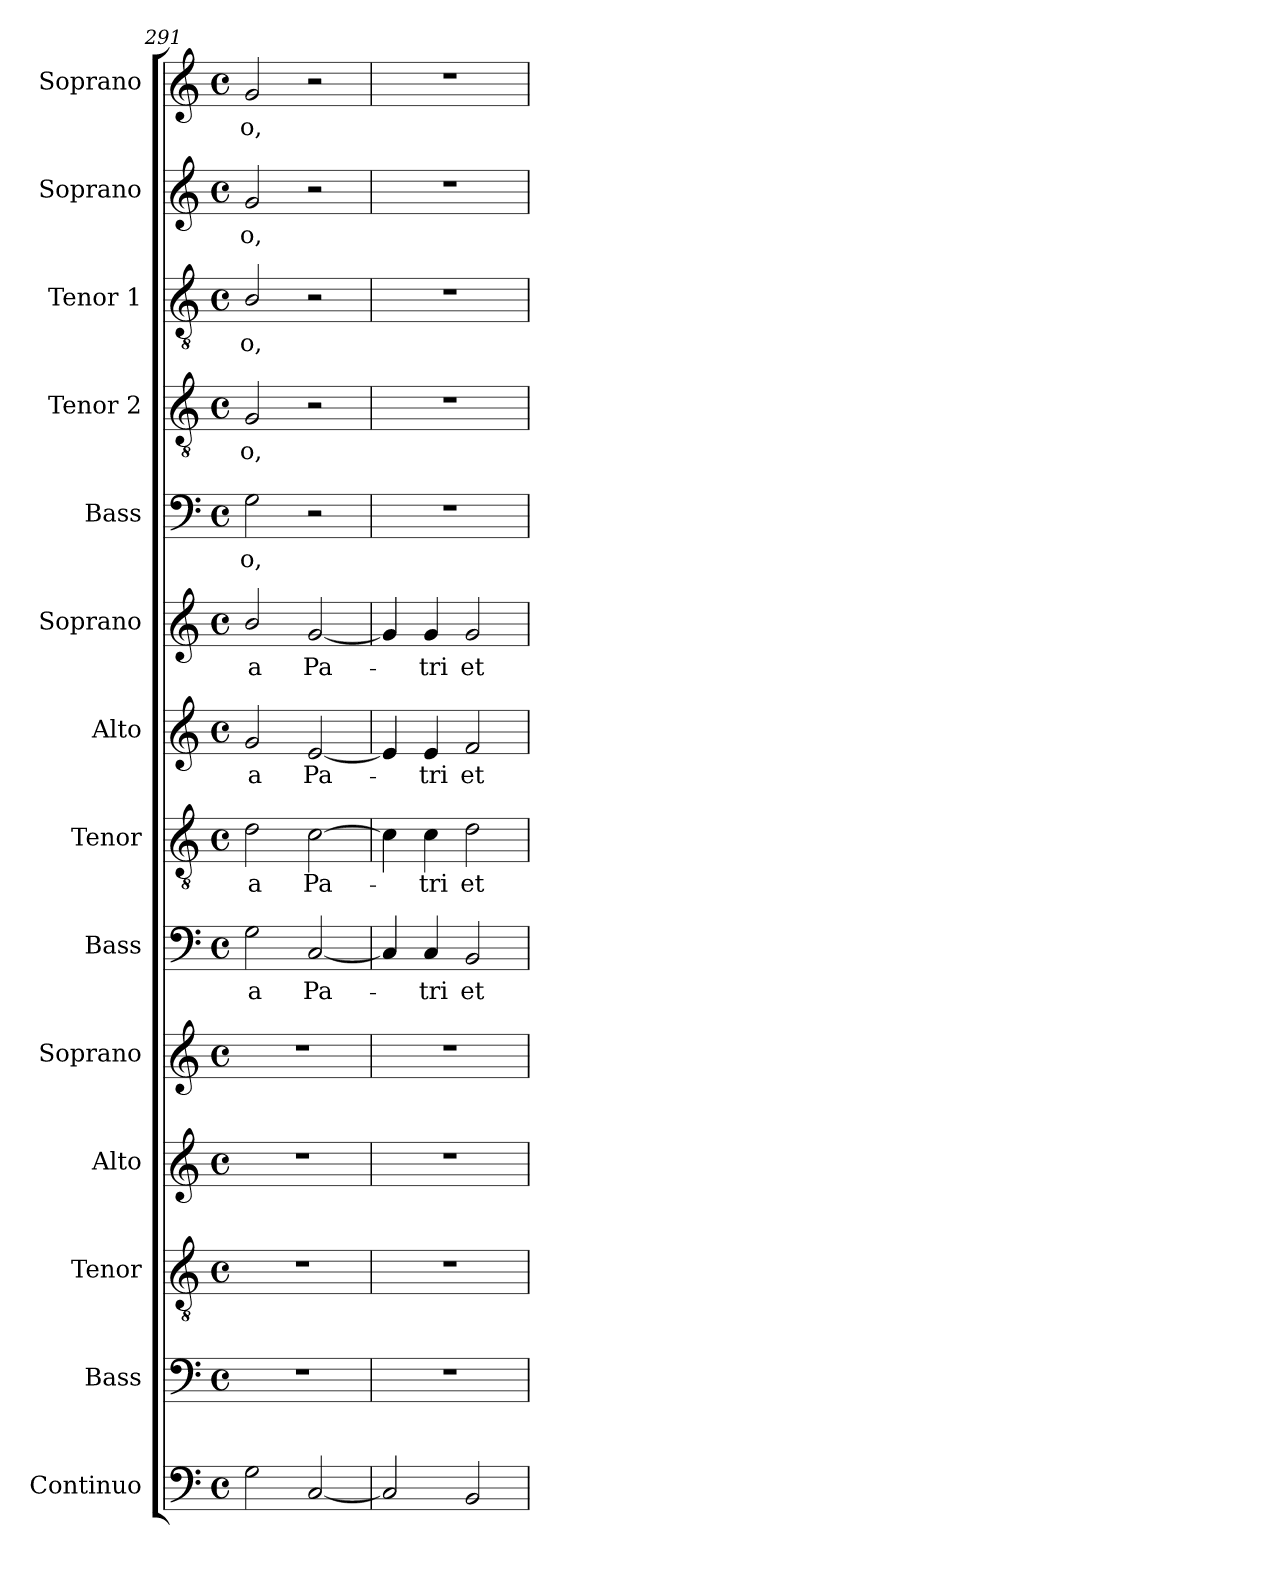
**kern	**kern	**kern	**kern	**kern	**kern	**text	**kern	**text	**kern	**text	**kern	**text	**kern	**text	**kern	**text	**kern	**text	**kern	**text	**kern	**text
*part14	*part13	*part12	*part11	*part10	*part9	*part9	*part8	*part8	*part7	*part7	*part6	*part6	*part5	*part5	*part4	*part4	*part3	*part3	*part2	*part2	*part1	*part1
*staff14	*staff13	*staff12	*staff11	*staff10	*staff9	*staff9	*staff8	*staff8	*staff7	*staff7	*staff6	*staff6	*staff5	*staff5	*staff4	*staff4	*staff3	*staff3	*staff2	*staff2	*staff1	*staff1
*I"Continuo	*I"Bass	*I"Tenor	*I"Alto	*I"Soprano	*I"Bass	*	*I"Tenor	*	*I"Alto	*	*I"Soprano	*	*I"Bass	*	*I"Tenor 2	*	*I"Tenor 1	*	*I"Soprano	*	*I"Soprano	*
*I'Cont.	*I'B.	*I'T.	*I'A.	*I'S.	*I'B.	*	*I'T.	*	*I'A.	*	*I'S.	*	*I'B.	*	*I'T2.	*	*I'T1.	*	*I'S.	*	*I'S.	*
*clefF4	*clefF4	*clefGv2	*clefG2	*clefG2	*clefF4	*	*clefGv2	*	*clefG2	*	*clefG2	*	*clefF4	*	*clefGv2	*	*clefGv2	*	*clefG2	*	*clefG2	*
*	*	*ITrd7c12	*	*	*	*	*ITrd7c12	*	*	*	*	*	*	*	*ITrd7c12	*	*ITrd7c12	*	*	*	*	*
*k[]	*k[]	*k[]	*k[]	*k[]	*k[]	*	*k[]	*	*k[]	*	*k[]	*	*k[]	*	*k[]	*	*k[]	*	*k[]	*	*k[]	*
*C:	*C:	*C:	*C:	*C:	*C:	*	*C:	*	*C:	*	*C:	*	*C:	*	*C:	*	*C:	*	*C:	*	*C:	*
*M4/4	*M4/4	*M4/4	*M4/4	*M4/4	*M4/4	*	*M4/4	*	*M4/4	*	*M4/4	*	*M4/4	*	*M4/4	*	*M4/4	*	*M4/4	*	*M4/4	*
*met(c)	*met(c)	*met(c)	*met(c)	*met(c)	*met(c)	*	*met(c)	*	*met(c)	*	*met(c)	*	*met(c)	*	*met(c)	*	*met(c)	*	*met(c)	*	*met(c)	*
=291	=291	=291	=291	=291	=291	=291	=291	=291	=291	=291	=291	=291	=291	=291	=291	=291	=291	=291	=291	=291	=291	=291
!	!	!	!	!	!	!LO:LY:b:color=#000000	!	!	!	!	!	!	!	!	!	!	!	!	!	!	!	!
!	!	!	!	!	!	!	!	!LO:LY:b:color=#000000	!	!	!	!	!	!	!	!	!	!	!	!	!	!
!	!	!	!	!	!	!	!	!	!	!LO:LY:b:color=#000000	!	!	!	!	!	!	!	!	!	!	!	!
!	!	!	!	!	!	!	!	!	!	!	!	!LO:LY:b:color=#000000	!	!	!	!	!	!	!	!	!	!
!	!	!	!	!	!	!	!	!	!	!	!	!	!	!LO:LY:b:color=#000000	!	!	!	!	!	!	!	!
!	!	!	!	!	!	!	!	!	!	!	!	!	!	!	!	!LO:LY:b:color=#000000	!	!	!	!	!	!
!	!	!	!	!	!	!	!	!	!	!	!	!	!	!	!	!	!	!LO:LY:b:color=#000000	!	!	!	!
!	!	!	!	!	!	!	!	!	!	!	!	!	!	!	!	!	!	!	!	!LO:LY:b:color=#000000	!	!
!	!	!	!	!	!	!	!	!	!	!	!	!	!	!	!	!	!	!	!	!	!	!LO:LY:b:color=#000000
2Gi\	1r	1r	1r	1r	2Gi\	-a	2Di\	-a	2gi/	-a	2bi/	-a	2Gi\	-o,	2GGi/	-o,	2BBi/	-o,	2gi/	-o,	2gi/	-o,
!	!	!	!	!	!	!LO:LY:b:color=#000000	!	!	!	!	!	!	!	!	!	!	!	!	!	!	!	!
!	!	!	!	!	!	!	!	!LO:LY:b:color=#000000	!	!	!	!	!	!	!	!	!	!	!	!	!	!
!	!	!	!	!	!	!	!	!	!	!LO:LY:b:color=#000000	!	!	!	!	!	!	!	!	!	!	!	!
!	!	!	!	!	!	!	!	!	!	!	!	!LO:LY:b:color=#000000	!	!	!	!	!	!	!	!	!	!
[2Ci/	.	.	.	.	[2Ci/	Pa-	[2Ci\	Pa-	[2ei/	Pa-	[2gi/	Pa-	2r	.	2r	.	2r	.	2r	.	2r	.
=292	=292	=292	=292	=292	=292	=292	=292	=292	=292	=292	=292	=292	=292	=292	=292	=292	=292	=292	=292	=292	=292	=292
2Ci/]	1r	1r	1r	1r	4Ci/]	.	4Ci\]	.	4ei/]	.	4gi/]	.	1r	.	1r	.	1r	.	1r	.	1r	.
!	!	!	!	!	!	!LO:LY:b:color=#000000	!	!	!	!	!	!	!	!	!	!	!	!	!	!	!	!
!	!	!	!	!	!	!	!	!LO:LY:b:color=#000000	!	!	!	!	!	!	!	!	!	!	!	!	!	!
!	!	!	!	!	!	!	!	!	!	!LO:LY:b:color=#000000	!	!	!	!	!	!	!	!	!	!	!	!
!	!	!	!	!	!	!	!	!	!	!	!	!LO:LY:b:color=#000000	!	!	!	!	!	!	!	!	!	!
.	.	.	.	.	4Ci/	-tri	4Ci\	-tri	4ei/	-tri	4gi/	-tri	.	.	.	.	.	.	.	.	.	.
!	!	!	!	!	!	!LO:LY:b:color=#000000	!	!	!	!	!	!	!	!	!	!	!	!	!	!	!	!
!	!	!	!	!	!	!	!	!LO:LY:b:color=#000000	!	!	!	!	!	!	!	!	!	!	!	!	!	!
!	!	!	!	!	!	!	!	!	!	!LO:LY:b:color=#000000	!	!	!	!	!	!	!	!	!	!	!	!
!	!	!	!	!	!	!	!	!	!	!	!	!LO:LY:b:color=#000000	!	!	!	!	!	!	!	!	!	!
2BBi/	.	.	.	.	2BBi/	et	2Di\	et	2fi/	et	2gi/	et	.	.	.	.	.	.	.	.	.	.
=	=	=	=	=	=	=	=	=	=	=	=	=	=	=	=	=	=	=	=	=	=	=
*-	*-	*-	*-	*-	*-	*-	*-	*-	*-	*-	*-	*-	*-	*-	*-	*-	*-	*-	*-	*-	*-	*-
